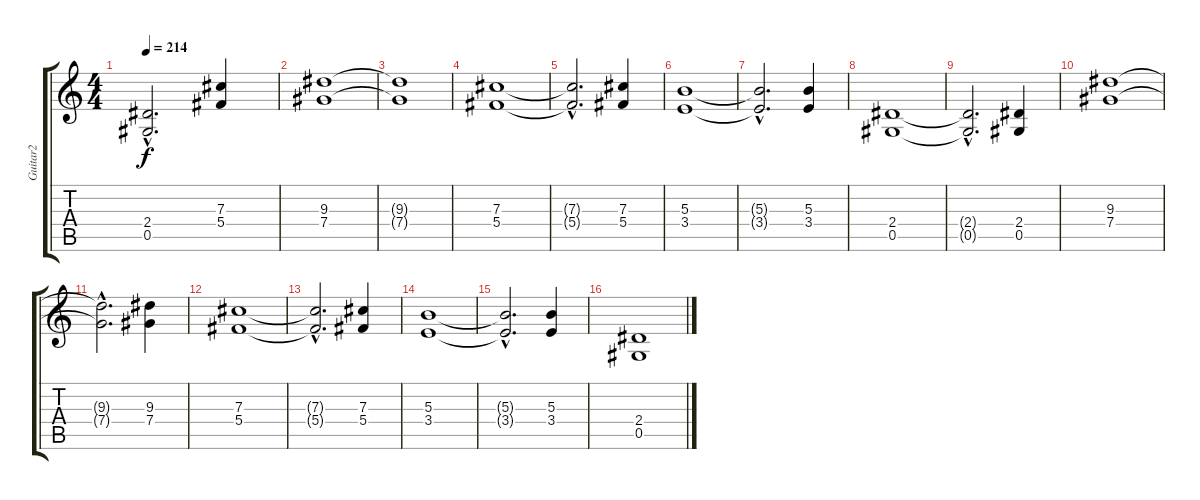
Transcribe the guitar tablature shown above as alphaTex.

\track ("Guitar2" "Guitar2") {instrument distortionguitar}
\staff {score tabs}
\tuning (Eb4 Bb3 Gb3 Db3 Ab2 Eb2) {hide}
\ts (4 4)
\tempo 214
\clef g2
\ks c
(2.4{hac t} 0.5{hac t}).2{d dy f} (7.3 5.4).4 |
(9.3 7.4).1 |
(9.3{t} 7.4{t}).1 |
(7.3 5.4).1 |
(7.3{hac t} 5.4{hac t}).2{d} (7.3 5.4).4 |
(5.3 3.4).1 |
(5.3{hac t} 3.4{hac t}).2{d} (5.3 3.4).4 |
(2.4 0.5).1 |
(2.4{hac t} 0.5{hac t}).2{d} (2.4 0.5).4 |
(9.3 7.4).1 |
(9.3{hac t} 7.4{hac t}).2{d} (9.3 7.4).4 |
(7.3 5.4).1 |
(7.3{hac t} 5.4{hac t}).2{d} (7.3 5.4).4 |
(5.3 3.4).1 |
(5.3{hac t} 3.4{hac t}).2{d} (5.3 3.4).4 |
(2.4 0.5).1
